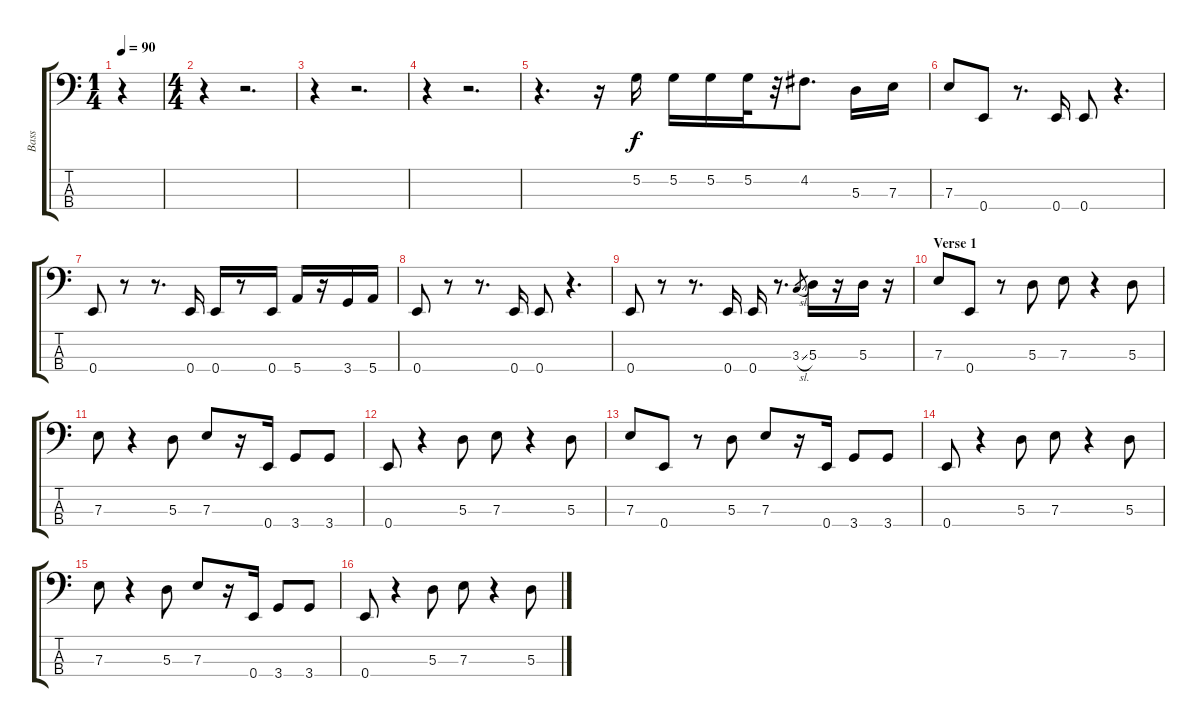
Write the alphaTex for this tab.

\track ("Bass" "Bass") {instrument electricbassfinger}
\staff {score tabs}
\tuning (G2 D2 A1 E1) {hide}
\ts (1 4)
\tempo 90
\clef f4
\ks c
r.4{dy f instrument electricbassfinger} |
\ts (4 4)
r.4 r.2{d} |
r.4 r.2{d} |
r.4 r.2{d} |
r.4{d} r.16 5.2.16 5.2.16 5.2.16 5.2.32 r.32 4.2.8{d} 5.3.16 7.3.16 |
7.3.8 0.4.8 r.8{d} 0.4.16 0.4.8 r.4{d} |
0.4.8 r.8 r.8{d} 0.4.16 0.4.16 r.8 0.4.16 5.4.16 r.16 3.4.16 5.4.16 |
0.4.8 r.8 r.8{d} 0.4.16 0.4.8 r.4{d} |
0.4.8 r.8 r.8{d} 0.4.16 0.4.16 r.8{d} 3.3{sl}.8{gr} 5.3.16 r.16 5.3.16 r.16 |
\section ("" "Verse 1")
7.3.8 0.4.8 r.8 5.3.8 7.3.8 r.4 5.3.8 |
7.3.8 r.4 5.3.8 7.3.8 r.16 0.4.16 3.4.8 3.4.8 |
0.4.8 r.4 5.3.8 7.3.8 r.4 5.3.8 |
7.3.8 0.4.8 r.8 5.3.8 7.3.8 r.16 0.4.16 3.4.8 3.4.8 |
0.4.8 r.4 5.3.8 7.3.8 r.4 5.3.8 |
7.3.8 r.4 5.3.8 7.3.8 r.16 0.4.16 3.4.8 3.4.8 |
0.4.8 r.4 5.3.8 7.3.8 r.4 5.3.8
